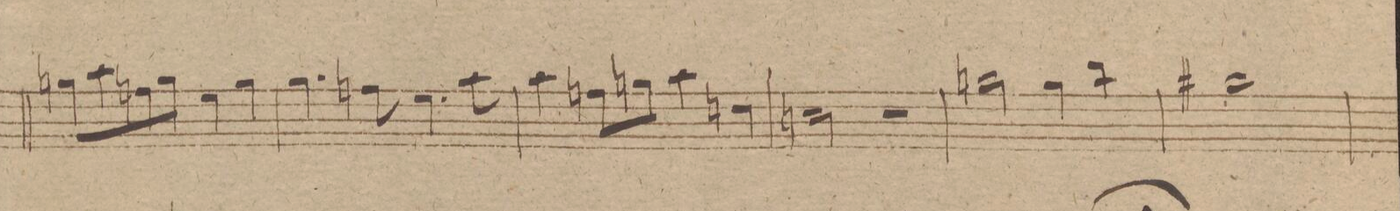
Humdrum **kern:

**kern	**dynam
*I"Oboe 1mo	*
*clefG2	*
*k[f#c#g#d#]	*
*met(c)	*
*M4/4	*
8ggn\L	.
8aa\	.
8ffn\	.
8gg\J	.
4ee\	.
4gg\	.
=246	=246
4.gg#\	.
8ffn\	.
4.ee\	.
8aa\	.
=247	=247
4aa\	.
8ffn\L	.
8ggn\J	.
4aa\	.
4ddn\	.
=248	=248
2ccn\	.
2r	.
=249	=249
2ggn\	.
4gg\	.
4bb\	.
=250	=250
1gg#X\	.
=251	=251
*-	*-
